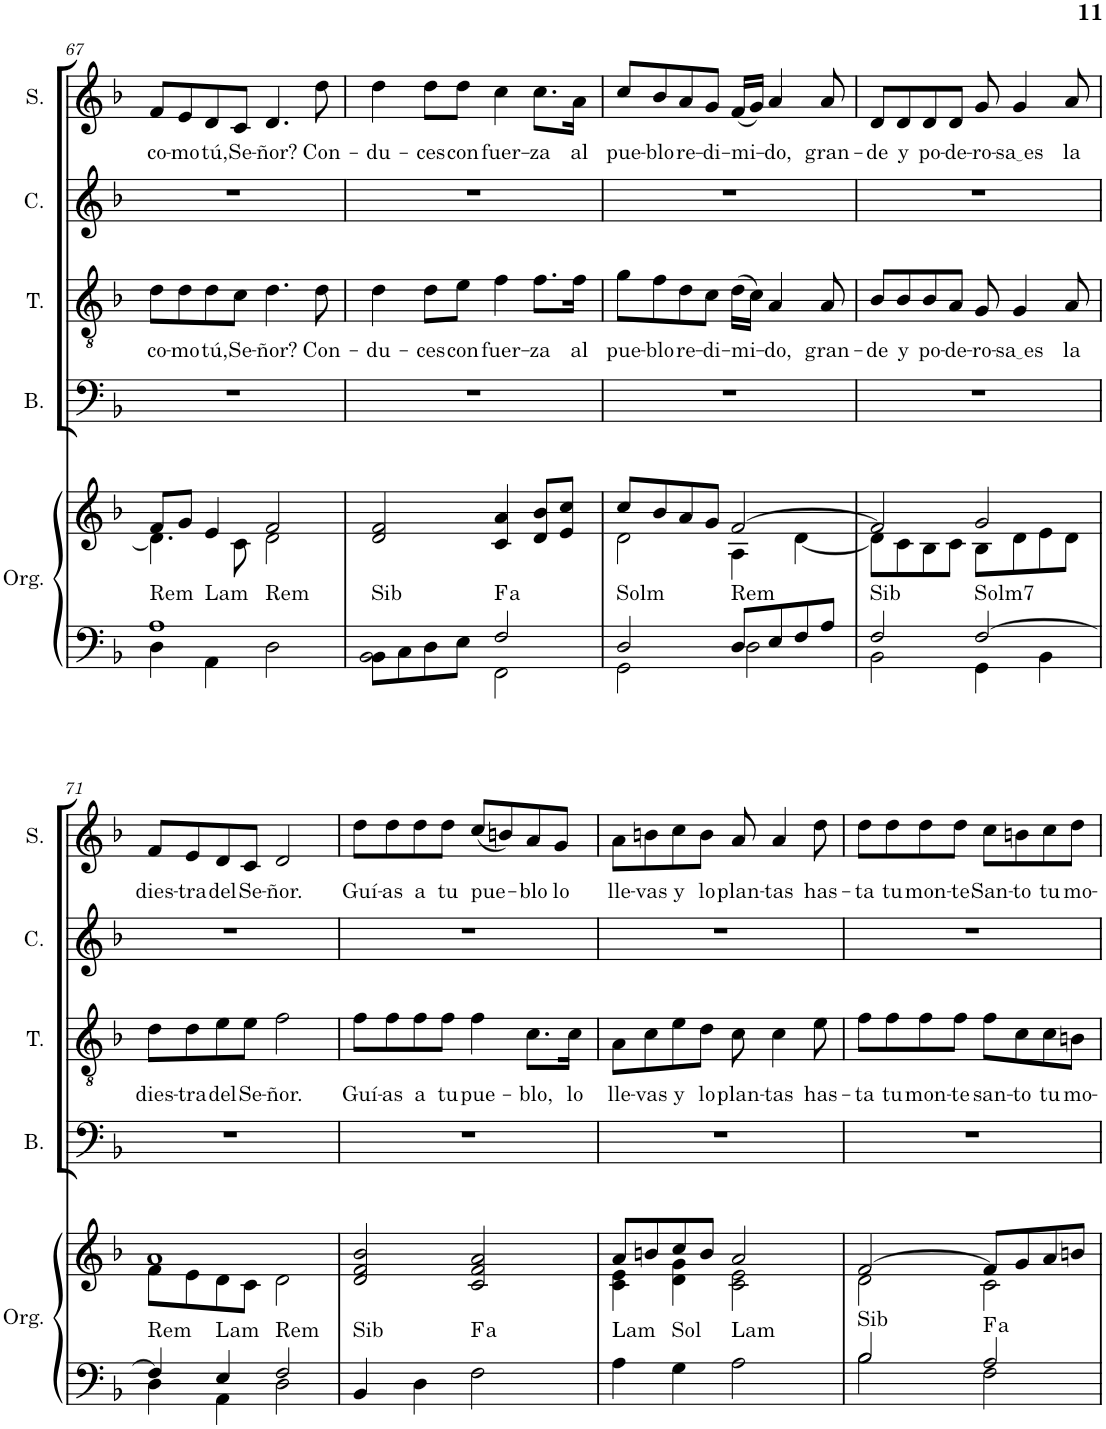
**kern	**kern	**harte	**kern	**kern	**text	**kern	**kern	**text
*part5	*part5	*part5	*part4	*part3	*part3	*part2	*part1	*part1
*staff6	*staff5	*	*staff4	*staff3	*staff3	*staff2	*staff1	*staff1
*I"Órgano	*	*	*I"Bajo	*I"Tenor	*	*I"Contralto	*I"Soprano	*
*	*	*	*I'B.	*I'T.	*	*I'C.	*I'S.	*
!!LO:PB:g=z
*clefF4	*clefG2	*	*clefF4	*clefGv2	*	*clefG2	*clefG2	*
*k[b-]	*k[b-]	*	*k[b-]	*k[b-]	*	*k[b-]	*k[b-]	*
*M4/4	*M4/4	*	*M4/4	*M4/4	*	*M4/4	*M4/4	*
*met(c)	*met(c)	*	*met(c)	*met(c)	*	*met(c)	*met(c)	*
=67	=67	=67	=67	=67	=67	=67	=67	=67
*^	*^	*	*	*	*	*	*	*
!	!	!	!	!LO:H:n=1:kt=Rem	!	!	!LO:LY:b	!	!	!LO:LY:b
!	!	!	!	!LO:H:n=2:kt=Lam	!	!	!	!	!	!
!	!	!	!	!LO:H:n=3:kt=Rem	!	!	!	!	!	!
1A	4D\	8f/L	4.d\]	N N N	1r	8d\L	co-	1r	8f/L	co-
!	!	!	!	!	!	!	!LO:LY:b	!	!	!LO:LY:b
.	.	8g/J	.	.	.	8d\	-mo	.	8e/	-mo
!	!	!	!	!	!	!	!LO:LY:b	!	!	!LO:LY:b
.	4AA\	4e/	.	.	.	8d\	tú,	.	8d/	tú,
!	!	!	!	!	!	!	!LO:LY:b	!	!	!LO:LY:b
.	.	.	8c\	.	.	8c\J	Se-	.	8c/J	Se-
!	!	!	!	!	!	!	!LO:LY:b	!	!	!LO:LY:b
.	2D\	2f/	2d\	.	.	4.d\	-ñor?	.	4.d/	-ñor?
!	!	!	!	!	!	!	!LO:LY:b	!	!	!LO:LY:b
.	.	.	.	.	.	8d\	Con-	.	8dd\	Con-
*	*	*v	*v	*	*	*	*	*	*	*
=68	=68	=68	=68	=68	=68	=68	=68	=68	=68
!	!	!	!LO:H:kt=Sib	!	!	!LO:LY:b	!	!	!LO:LY:b
2BB-\	8BB-\L	2d/ 2f/	N	1r	4d\	-du-	1r	4dd\	-du-
.	8C\	.	.	.	.	.	.	.	.
!	!	!	!	!	!	!LO:LY:b	!	!	!LO:LY:b
.	8D\	.	.	.	8d\L	-ces	.	8dd\L	-ces
!	!	!	!	!	!	!LO:LY:b	!	!	!LO:LY:b
.	8E\J	.	.	.	8e\J	con	.	8dd\J	con
!	!	!	!LO:H:kt=a	!	!	!LO:LY:b	!	!	!LO:LY:b
2FF\	2F/	4c/ 4a/	.	.	4f\	fuer-	.	4cc\	fuer-
!	!	!	!	!	!	!LO:LY:b	!	!	!LO:LY:b
.	.	8d/ 8b-/L	.	.	8.f\L	-za	.	8.cc\L	-za
.	.	8e/ 8cc/J	.	.	.	.	.	.	.
!	!	!	!	!	!	!LO:LY:b	!	!	!LO:LY:b
.	.	.	.	.	16f\Jk	al	.	16a\Jk	al
=69	=69	=69	=69	=69	=69	=69	=69	=69	=69
*	*	*^	*	*	*	*	*	*	*
!	!	!	!	!LO:H:kt=Solm	!	!	!LO:LY:b	!	!	!LO:LY:b
2D/	2GG\	8cc/L	2d\	N	1r	8g\L	pue-	1r	8cc/L	pue-
!	!	!	!	!	!	!	!LO:LY:b	!	!	!LO:LY:b
.	.	8b-/	.	.	.	8f\	-blo	.	8b-/	-blo
!	!	!	!	!	!	!	!LO:LY:b	!	!	!LO:LY:b
.	.	8a/	.	.	.	8d\	re-	.	8a/	re-
!	!	!	!	!	!	!	!LO:LY:b	!	!	!LO:LY:b
.	.	8g/J	.	.	.	8c\J	-di-	.	8g/J	-di-
!	!	!	!	!LO:H:kt=Rem	!	!	!LO:LY:b	!	!	!LO:LY:b
8D/L	2D\	[2f/	4A\	N	.	(16d\LL	-mi-	.	(16f/LL	-mi-
.	.	.	.	.	.	16c\JJ)	.	.	16g/JJ)	.
!	!	!	!	!	!	!	!LO:LY:b	!	!	!LO:LY:b
8E/	.	.	.	.	.	4A/	-do,	.	4a/	-do,
8F/	.	.	[4d\	.	.	.	.	.	.	.
!	!	!	!	!	!	!	!LO:LY:b	!	!	!LO:LY:b
8A/J	.	.	.	.	.	8A/	gran-	.	8a/	gran-
=70	=70	=70	=70	=70	=70	=70	=70	=70	=70	=70
!	!	!	!	!LO:H:kt=Sib	!	!	!LO:LY:b	!	!	!LO:LY:b
2F/	2BB-\	2f/]	8d\L]	N	1r	8B-/L	-de	1r	8d/L	-de
!	!	!	!	!	!	!	!LO:LY:b	!	!	!LO:LY:b
.	.	.	8c\	.	.	8B-/	y	.	8d/	y
!	!	!	!	!	!	!	!LO:LY:b	!	!	!LO:LY:b
.	.	.	8B-\	.	.	8B-/	po-	.	8d/	po-
!	!	!	!	!	!	!	!LO:LY:b	!	!	!LO:LY:b
.	.	.	8c\J	.	.	8A/J	-de-	.	8d/J	-de-
!	!	!	!	!LO:H:kt=Solm7	!	!	!LO:LY:b	!	!	!LO:LY:b
[2F/	4GG\	2g/	8B-\L	N	.	8G/	-ro-	.	8g/	-ro-
!	!	!	!	!	!	!	!LO:LY:b	!	!	!LO:LY:b
.	.	.	8d\	.	.	4G/	sa es	.	4g/	sa es
.	4BB-\	.	8e\	.	.	.	.	.	.	.
!	!	!	!	!	!	!	!LO:LY:b	!	!	!LO:LY:b
.	.	.	8d\J	.	.	8A/	la	.	8a/	la
!!LO:LB:g=z
=71	=71	=71	=71	=71	=71	=71	=71	=71	=71	=71
!	!	!	!	!LO:H:kt=Rem	!	!	!LO:LY:b	!	!	!LO:LY:b
4F/]	4D\	1a	8f\L	N	1r	8d\L	dies-	1r	8f/L	dies-
!	!	!	!	!	!	!	!LO:LY:b	!	!	!LO:LY:b
.	.	.	8e\	.	.	8d\	-tra	.	8e/	-tra
!	!	!	!	!LO:H:kt=Lam	!	!	!LO:LY:b	!	!	!LO:LY:b
4E/	4AA\	.	8d\	N	.	8e\	del	.	8d/	del
!	!	!	!	!	!	!	!LO:LY:b	!	!	!LO:LY:b
.	.	.	8c\J	.	.	8e\J	Se-	.	8c/J	Se-
!	!	!	!	!LO:H:kt=Rem	!	!	!LO:LY:b	!	!	!LO:LY:b
2F/	2D\	.	2d\	N	.	2f\	-ñor.	.	2d/	-ñor.
=72	=72	=72	=72	=72	=72	=72	=72	=72	=72	=72
!	!	!	!	!LO:H:kt=Sib	!	!	!LO:LY:b	!	!	!LO:LY:b
*v	*v	*	*	*	*	*	*	*	*	*
*	*v	*v	*	*	*	*	*	*	*
4BB-/	2d/ 2f/ 2b-/	N	1r	8f\L	Guí-	1r	8dd\L	Guí-
!	!	!	!	!	!LO:LY:b	!	!	!LO:LY:b
.	.	.	.	8f\	-as	.	8dd\	-as
!	!	!	!	!	!LO:LY:b	!	!	!LO:LY:b
4D\	.	.	.	8f\	a	.	8dd\	a
!	!	!	!	!	!LO:LY:b	!	!	!LO:LY:b
.	.	.	.	8f\J	tu	.	8dd\J	tu
!	!	!LO:H:kt=a	!	!	!LO:LY:b	!	!	!LO:LY:b
2F\	2c/ 2f/ 2a/	.	.	4f\	pue-	.	(8cc/L	pue-
.	.	.	.	.	.	.	8bn/)	.
!	!	!	!	!	!LO:LY:b	!	!	!LO:LY:b
.	.	.	.	8.c\L	-blo,	.	8a/	-blo
!	!	!	!	!	!	!	!	!LO:LY:b
.	.	.	.	.	.	.	8g/J	lo
!	!	!	!	!	!LO:LY:b	!	!	!
.	.	.	.	16c\Jk	lo	.	.	.
=73	=73	=73	=73	=73	=73	=73	=73	=73
*	*^	*	*	*	*	*	*	*
!	!	!	!LO:H:kt=Lam	!	!	!LO:LY:b	!	!	!LO:LY:b
4A\	8a/L	4c\ 4e\	N	1r	8A\L	lle-	1r	8a\L	lle-
!	!	!	!	!	!	!LO:LY:b	!	!	!LO:LY:b
.	8bn/	.	.	.	8c\	-vas	.	8bn\	-vas
!	!	!	!LO:H:kt=Sol	!	!	!LO:LY:b	!	!	!LO:LY:b
4G\	8cc/	4d\ 4g\	N	.	8e\	y	.	8cc\	y
!	!	!	!	!	!	!LO:LY:b	!	!	!LO:LY:b
.	8b/J	.	.	.	8d\J	lo	.	8b\J	lo
!	!	!	!LO:H:kt=Lam	!	!	!LO:LY:b	!	!	!LO:LY:b
2A\	2a/	2c\ 2e\	N	.	8c\	plan-	.	8a/	plan-
!	!	!	!	!	!	!LO:LY:b	!	!	!LO:LY:b
.	.	.	.	.	4c\	-tas	.	4a/	-tas
!	!	!	!	!	!	!LO:LY:b	!	!	!LO:LY:b
.	.	.	.	.	8e\	has-	.	8dd\	has-
=74	=74	=74	=74	=74	=74	=74	=74	=74	=74
*^	*	*	*	*	*	*	*	*	*
!	!	!	!	!LO:H:kt=Sib	!	!	!LO:LY:b	!	!	!LO:LY:b
2B-/	2B-\	[2f/	2d\	N	1r	8f\L	-ta	1r	8dd\L	-ta
!	!	!	!	!	!	!	!LO:LY:b	!	!	!LO:LY:b
.	.	.	.	.	.	8f\	tu	.	8dd\	tu
!	!	!	!	!	!	!	!LO:LY:b	!	!	!LO:LY:b
.	.	.	.	.	.	8f\	mon-	.	8dd\	mon-
!	!	!	!	!	!	!	!LO:LY:b	!	!	!LO:LY:b
.	.	.	.	.	.	8f\J	-te	.	8dd\J	-te
!	!	!	!	!LO:H:kt=a	!	!	!LO:LY:b	!	!	!LO:LY:b
2A/	2F\	8f/L]	2c\	.	.	8f\L	san-	.	8cc\L	San-
!	!	!	!	!	!	!	!LO:LY:b	!	!	!LO:LY:b
.	.	8g/	.	.	.	8c\	-to	.	8bn\	-to
!	!	!	!	!	!	!	!LO:LY:b	!	!	!LO:LY:b
.	.	8a/	.	.	.	8c\	tu	.	8cc\	tu
!	!	!	!	!	!	!	!LO:LY:b	!	!	!LO:LY:b
.	.	8bn/J	.	.	.	8Bn\J	mo-	.	8dd\J	mo-
*v	*v	*	*	*	*	*	*	*	*	*
*	*v	*v	*	*	*	*	*	*	*
=	=	=	=	=	=	=	=	=
*-	*-	*-	*-	*-	*-	*-	*-	*-
